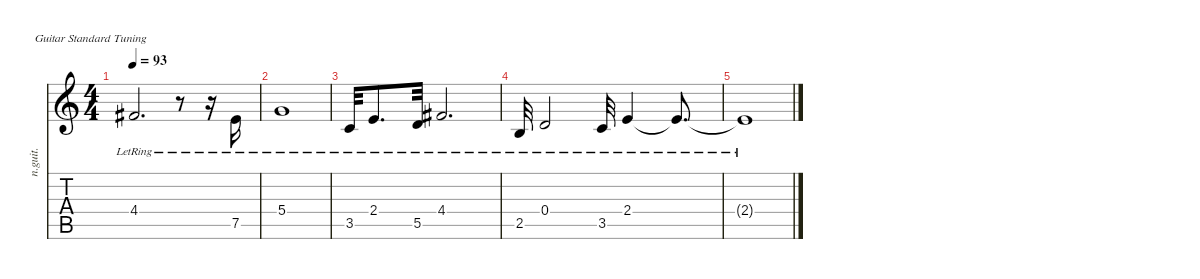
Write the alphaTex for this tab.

\defaultSystemsLayout 4
\hideDynamics
\bracketExtendMode nobrackets
\track ("Stopa 1" "n.guit.") {instrument acousticguitarnylon}
\staff {score tabs}
\tuning (E4 B3 G3 D3 A2 E2)
\ts (4 4)
\tempo 93
\clef g2
\ks c
4.4{lr t acc #}.2{d dy f beam Up} r.8{beam Down} r.16{beam Down} 7.5{lr}.16{beam Up} |
5.4{lr}.1{beam Up} |
3.5{lr}.32{beam Up} 2.4{lr}.8{d beam Up} 5.5{lr}.32{beam Up} 4.4{lr acc #}.2{d beam Up} |
2.5{lr}.32{beam Up} 0.4{lr}.2{beam Up} 3.5{lr}.32{beam Up} 2.4{lr}.4{beam Up} 2.4{lr t}.8{d beam Up} |
2.4{lr t}.1{beam Up}
